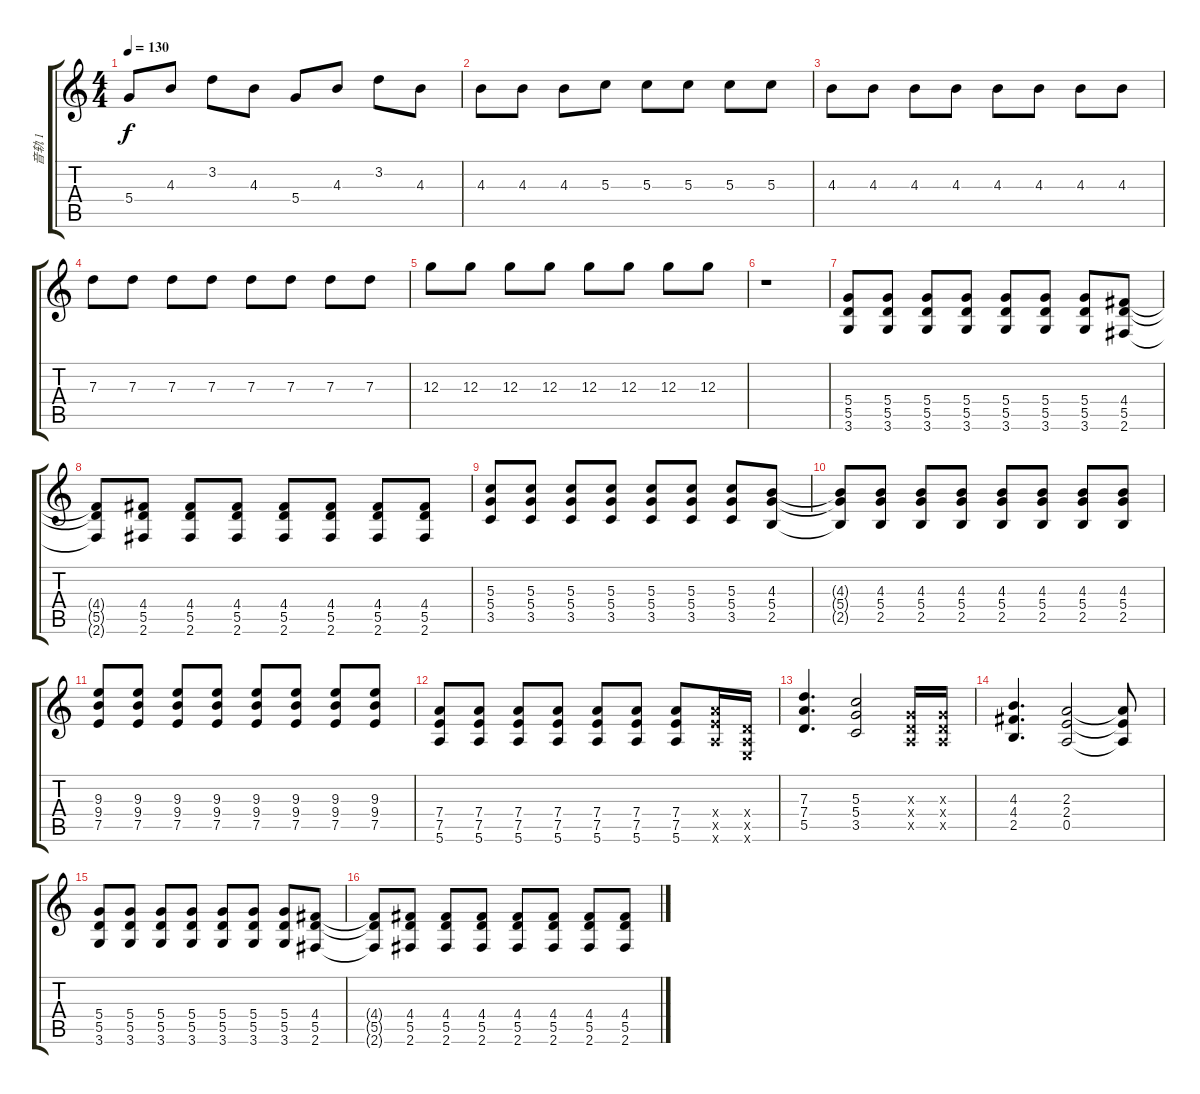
\track ("音轨 1" "音轨 1") {instrument acousticguitarsteel}
\staff {score tabs}
\tuning (E4 B3 G3 D3 A2 E2) {hide}
\ts (4 4)
\tempo 130
\clef g2
\ks c
5.4.8{dy f} 4.3.8 3.2.8 4.3.8 5.4.8 4.3.8 3.2.8 4.3.8 |
4.3.8 4.3.8 4.3.8 5.3.8 5.3.8 5.3.8 5.3.8 5.3.8 |
4.3.8 4.3.8 4.3.8 4.3.8 4.3.8 4.3.8 4.3.8 4.3.8 |
7.3.8 7.3.8 7.3.8 7.3.8 7.3.8 7.3.8 7.3.8 7.3.8 |
12.3.8 12.3.8 12.3.8 12.3.8 12.3.8 12.3.8 12.3.8 12.3.8 |
r.1 |
(5.4 5.5 3.6).8 (5.4 5.5 3.6).8 (5.4 5.5 3.6).8 (5.4 5.5 3.6).8 (5.4 5.5 3.6).8 (5.4 5.5 3.6).8 (5.4 5.5 3.6).8 (4.4 5.5 2.6).8 |
(4.4{t} 5.5{t} 2.6{t}).8 (4.4 5.5 2.6).8 (4.4 5.5 2.6).8 (4.4 5.5 2.6).8 (4.4 5.5 2.6).8 (4.4 5.5 2.6).8 (4.4 5.5 2.6).8 (4.4 5.5 2.6).8 |
(5.3 5.4 3.5).8 (5.3 5.4 3.5).8 (5.3 5.4 3.5).8 (5.3 5.4 3.5).8 (5.3 5.4 3.5).8 (5.3 5.4 3.5).8 (5.3 5.4 3.5).8 (4.3 5.4 2.5).8 |
(4.3{t} 5.4{t} 2.5{t}).8 (4.3 5.4 2.5).8 (4.3 5.4 2.5).8 (4.3 5.4 2.5).8 (4.3 5.4 2.5).8 (4.3 5.4 2.5).8 (4.3 5.4 2.5).8 (4.3 5.4 2.5).8 |
(9.3 9.4 7.5).8 (9.3 9.4 7.5).8 (9.3 9.4 7.5).8 (9.3 9.4 7.5).8 (9.3 9.4 7.5).8 (9.3 9.4 7.5).8 (9.3 9.4 7.5).8 (9.3 9.4 7.5).8 |
(7.4 7.5 5.6).8 (7.4 7.5 5.6).8 (7.4 7.5 5.6).8 (7.4 7.5 5.6).8 (7.4 7.5 5.6).8 (7.4 7.5 5.6).8 (7.4 7.5 5.6).8 (7.4{x} 7.5{x} 5.6{x}).16 (0.4{x} 0.5{x} 0.6{x}).16 |
(7.3 7.4 5.5).4{d} (5.3 5.4 3.5).2 (0.3{x} 0.4{x} 0.5{x}).16 (0.3{x} 0.4{x} 0.5{x}).16 |
(4.3 4.4 2.5).4{d} (2.3 2.4 0.5).2 (2.3{t} 2.4{t} 0.5{t}).8 |
(5.4 5.5 3.6).8 (5.4 5.5 3.6).8 (5.4 5.5 3.6).8 (5.4 5.5 3.6).8 (5.4 5.5 3.6).8 (5.4 5.5 3.6).8 (5.4 5.5 3.6).8 (4.4 5.5 2.6).8 |
(4.4{t} 5.5{t} 2.6{t}).8 (4.4 5.5 2.6).8 (4.4 5.5 2.6).8 (4.4 5.5 2.6).8 (4.4 5.5 2.6).8 (4.4 5.5 2.6).8 (4.4 5.5 2.6).8 (4.4 5.5 2.6).8
